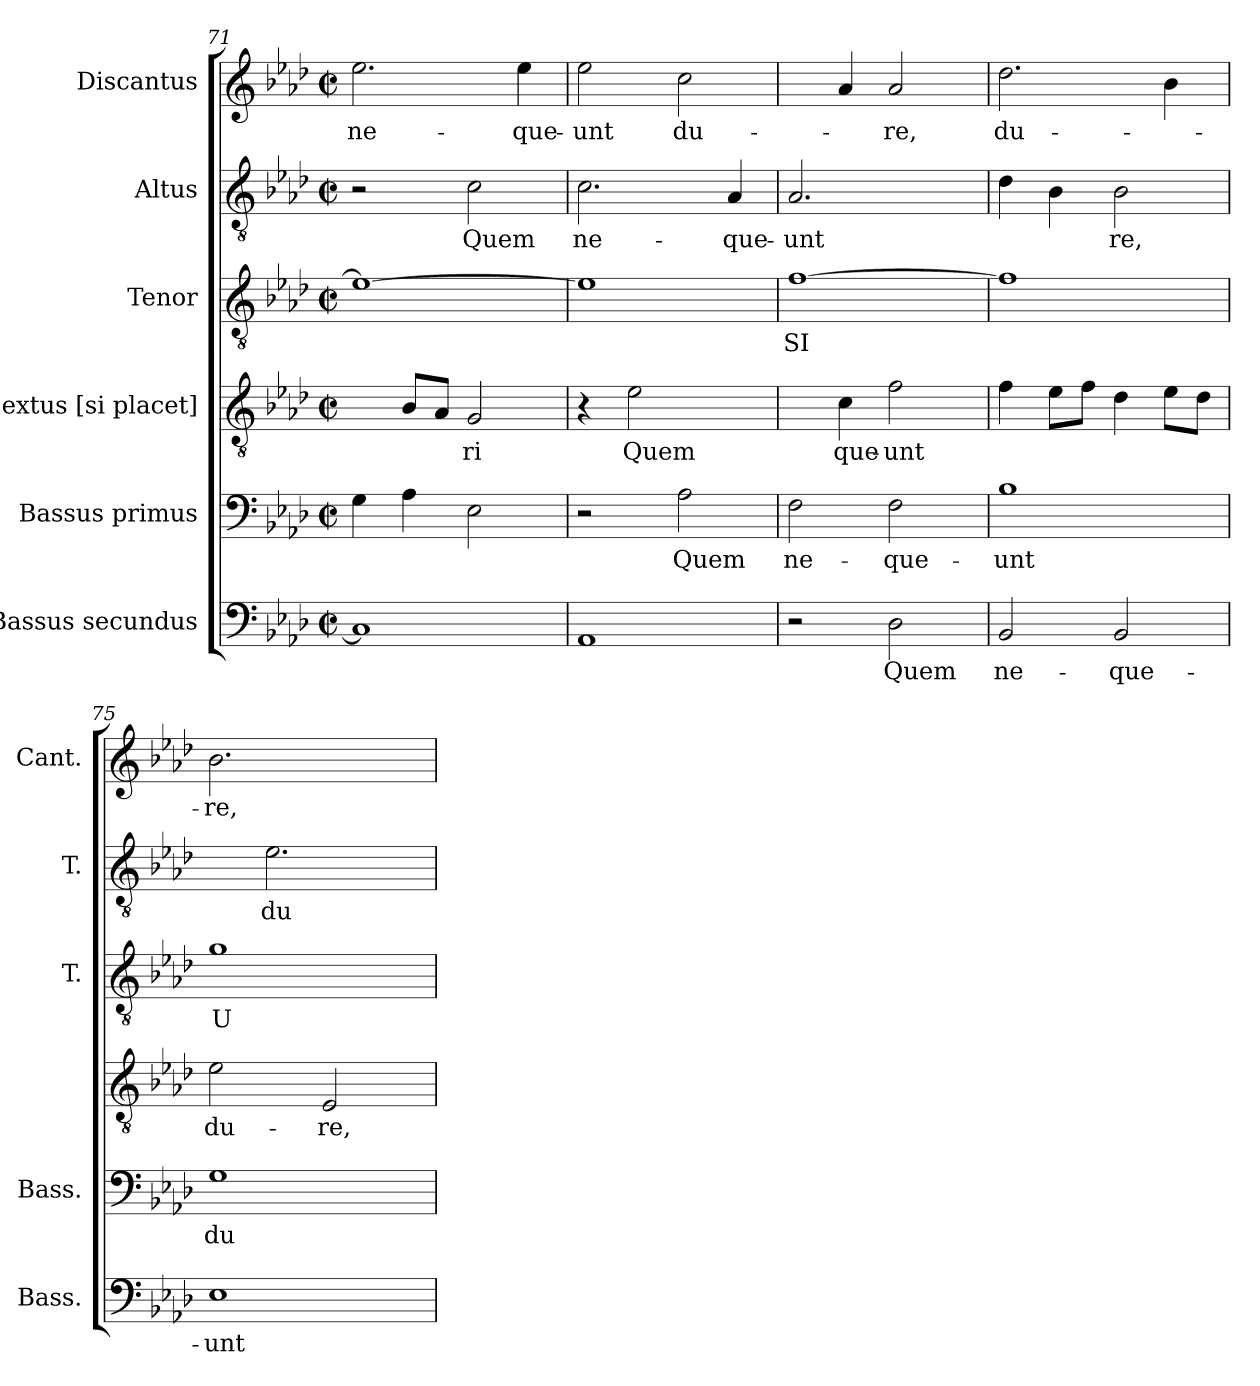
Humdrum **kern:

**kern	**text	**kern	**text	**kern	**text	**kern	**text	**kern	**text	**kern	**text
*part6	*part6	*part5	*part5	*part4	*part4	*part3	*part3	*part2	*part2	*part1	*part1
*staff6	*staff6	*staff5	*staff5	*staff4	*staff4	*staff3	*staff3	*staff2	*staff2	*staff1	*staff1
*I"Bassus secundus	*	*I"Bassus primus	*	*I"Sextus [si placet]	*	*I"Tenor	*	*I"Altus	*	*I"Discantus	*
*I'Bass.	*	*I'Bass.	*	*	*	*I'T.	*	*I'T.	*	*I'Cant.	*
*clefF4	*	*clefF4	*	*clefGv2	*	*clefGv2	*	*clefGv2	*	*clefG2	*
*	*	*	*	*ITrd7c12	*	*ITrd7c12	*	*ITrd7c12	*	*	*
*k[b-e-a-d-]	*	*k[b-e-a-d-]	*	*k[b-e-a-d-]	*	*k[b-e-a-d-]	*	*k[b-e-a-d-]	*	*k[b-e-a-d-]	*
*A-:	*	*A-:	*	*A-:	*	*A-:	*	*A-:	*	*A-:	*
*M2/2	*	*M2/2	*	*M2/2	*	*M2/2	*	*M2/2	*	*M2/2	*
*met(c|)	*	*met(c|)	*	*met(c|)	*	*met(c|)	*	*met(c|)	*	*met(c|)	*
=71	=71	=71	=71	=71	=71	=71	=71	=71	=71	=71	=71
!	!	!	!	!	!	!	!	!	!	!	!LO:LY:b:color=#000000
1Ci]	.	4Gi\	.	4Ci\yy	.	1E-i_	.	2r	.	2.ee-i\	ne-
.	.	4A-i\	.	8BB-i/L	.	.	.	.	.	.	.
.	.	.	.	8AA-i/J	.	.	.	.	.	.	.
!	!	!	!	!	!LO:LY:b:color=#000000	!	!	!	!	!	!
!	!	!	!	!	!	!	!	!	!LO:LY:b:color=#000000	!	!
.	.	2E-i\	.	2GGi/	-ri	.	.	2Ci\	Quem	.	.
!	!	!	!	!	!	!	!	!	!	!	!LO:LY:b:color=#000000
.	.	.	.	.	.	.	.	.	.	4ee-i\	-que-
=72	=72	=72	=72	=72	=72	=72	=72	=72	=72	=72	=72
!	!	!	!	!	!	!	!	!	!LO:LY:b:color=#000000	!	!
!	!	!	!	!	!	!	!	!	!	!	!LO:LY:b:color=#000000
1AA-i	.	2r	.	4r	.	1E-i]	.	2.Ci\	ne-	2ee-i\	-unt
!	!	!	!	!	!LO:LY:b:color=#000000	!	!	!	!	!	!
.	.	.	.	2E-i\	Quem	.	.	.	.	.	.
!	!	!	!LO:LY:b:color=#000000	!	!	!	!	!	!	!	!
!	!	!	!	!	!	!	!	!	!	!	!LO:LY:b:color=#000000
.	.	2A-i\	Quem	.	.	.	.	.	.	2cci\	du-
!	!	!	!	!	!LO:LY:b:color=#000000	!	!	!	!	!	!
!	!	!	!	!	!	!	!	!	!LO:LY:b:color=#000000	!	!
.	.	.	.	[4Ci\yy	ne-	.	.	4AA-i/	-que-	.	.
=73	=73	=73	=73	=73	=73	=73	=73	=73	=73	=73	=73
!	!	!	!LO:LY:b:color=#000000	!	!	!	!	!	!	!	!
!	!	!	!	!	!	!	!LO:LY:b:color=#000000	!	!	!	!
!	!	!	!	!	!	!	!	!	!LO:LY:b:color=#000000	!	!
2r	.	2Fi\	ne-	4Ci\yy]	.	[1Fi	-SI	2.AA-i/	-unt	4cci\yy	.
!	!	!	!	!	!LO:LY:b:color=#000000	!	!	!	!	!	!
.	.	.	.	4Ci\	-que-	.	.	.	.	4a-i/	.
!	!LO:LY:b:color=#000000	!	!	!	!	!	!	!	!	!	!
!	!	!	!LO:LY:b:color=#000000	!	!	!	!	!	!	!	!
!	!	!	!	!	!LO:LY:b:color=#000000	!	!	!	!	!	!
!	!	!	!	!	!	!	!	!	!	!	!LO:LY:b:color=#000000
2D-i\	Quem	2Fi\	-que-	2Fi\	-unt	.	.	.	.	2a-i/	-re,
!	!	!	!	!	!	!	!	!	!LO:LY:b:color=#000000	!	!
.	.	.	.	.	.	.	.	[4D-i\yy	du-	.	.
!!LO:PB:g=z
=74	=74	=74	=74	=74	=74	=74	=74	=74	=74	=74	=74
!	!LO:LY:b:color=#000000	!	!	!	!	!	!	!	!	!	!
!	!	!	!LO:LY:b:color=#000000	!	!	!	!	!	!	!	!
!	!	!	!	!	!	!	!	!	!	!	!LO:LY:b:color=#000000
2BB-i/	ne-	1B-i	-unt	4Fi\	.	1Fi]	.	4D-i\	.	2.dd-i\	du-
.	.	.	.	8E-i\L	.	.	.	4BB-i\	.	.	.
.	.	.	.	8Fi\J	.	.	.	.	.	.	.
!	!LO:LY:b:color=#000000	!	!	!	!	!	!	!	!	!	!
!	!	!	!	!	!	!	!	!	!LO:LY:b:color=#000000	!	!
2BB-i/	-que-	.	.	4D-i\	.	.	.	2BB-i\	-re,	.	.
.	.	.	.	8E-i\L	.	.	.	.	.	4b-i\	.
.	.	.	.	8D-i\J	.	.	.	.	.	.	.
=75	=75	=75	=75	=75	=75	=75	=75	=75	=75	=75	=75
!	!LO:LY:b:color=#000000	!	!	!	!	!	!	!	!	!	!
!	!	!	!LO:LY:b:color=#000000	!	!	!	!	!	!	!	!
!	!	!	!	!	!LO:LY:b:color=#000000	!	!	!	!	!	!
!	!	!	!	!	!	!	!LO:LY:b:color=#000000	!	!	!	!
!	!	!	!	!	!	!	!	!	!	!	!LO:LY:b:color=#000000
1E-i	-unt	1Gi	du-	2E-i\	du-	1Gi	U-	4BB-i\yy	.	2.b-i\	-re,
!	!	!	!	!	!	!	!	!	!LO:LY:b:color=#000000	!	!
.	.	.	.	.	.	.	.	2.E-i\	du-	.	.
!	!	!	!	!	!LO:LY:b:color=#000000	!	!	!	!	!	!
.	.	.	.	2EE-i/	-re,	.	.	.	.	.	.
!	!	!	!	!	!	!	!	!	!	!	!LO:LY:b:color=#000000
.	.	.	.	.	.	.	.	.	.	[4ee-i\yy	du-
=	=	=	=	=	=	=	=	=	=	=	=
*-	*-	*-	*-	*-	*-	*-	*-	*-	*-	*-	*-
